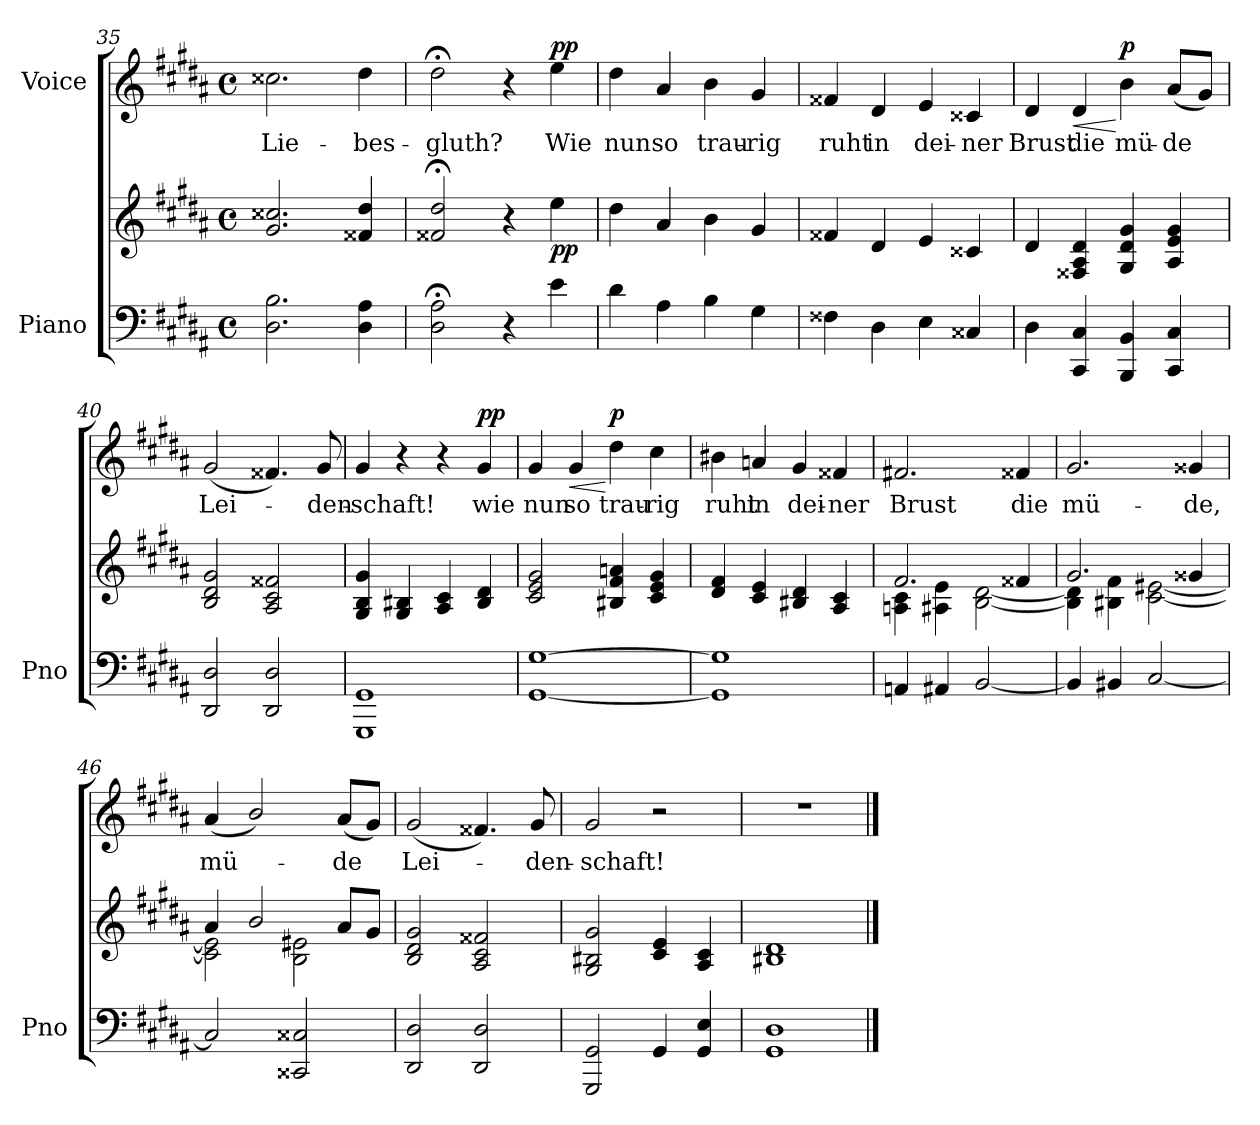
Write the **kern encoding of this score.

**kern	**kern	**dynam	**kern	**text	**dynam
*part2	*part2	*part2	*part1	*part1	*part1
*staff3	*staff2	*staff2/3	*staff1	*staff1	*staff1
*I"Piano	*	*	*I"Voice	*	*
*I'Pno	*	*	*	*	*
!!LO:LB:g=z
*clefF4	*clefG2	*	*clefG2	*	*
*k[f#c#g#d#a#]	*k[f#c#g#d#a#]	*	*k[f#c#g#d#a#]	*	*
*M4/4	*M4/4	*	*M4/4	*	*
*met(c)	*met(c)	*	*met(c)	*	*
=35	=35	=35	=35	=35	=35
2.D#\ 2.B\	2.g#/ 2.cc##X/	.	2.cc##X\	Lie-	.
4D#\ 4A#\	4f##X/ 4dd#/	.	4dd#\	-bes-	.
=36	=36	=36	=36	=36	=36
2D#\;< 2A#\;<	2f##X/;< 2dd#/;<	.	2dd#;<\	-gluth?	.
4r	4r	.	4r	.	.
!	!	!LO:DY:b	!	!	!LO:DY:a
4e\	4ee\	pp	4ee\	Wie	pp
=37	=37	=37	=37	=37	=37
4d#\	4dd#\	.	4dd#\	nun	.
4A#\	4a#/	.	4a#/	so	.
4B\	4b\	.	4b\	trau-	.
4G#\	4g#/	.	4g#/	-rig	.
=38	=38	=38	=38	=38	=38
4F##X\	4f##X/	.	4f##X/	ruht	.
4D#\	4d#/	.	4d#/	in	.
4E\	4e/	.	4e/	dei-	.
4C##X/	4c##X/	.	4c##X/	-ner	.
=39	=39	=39	=39	=39	=39
4D#\	4d#/	.	4d#/	Brust	.
!	!	!	!	!	!LO:HP:b
4CC#/ 4C#/	4F##X/ 4A#/ 4d#/	.	4d#/	die	<
!	!	!	!	!	!LO:DY:n=1:a
4BBB/ 4BB/	4G#/ 4d#/ 4g#/	.	4b\	mü-	[ p
4CC#/ 4C#/	4A#/ 4e/ 4g#/	.	(8a#/L	-de	.
.	.	.	8g#/J)	.	.
!!LO:LB:g=z
=40	=40	=40	=40	=40	=40
2DD#/ 2D#/	2B/ 2d#/ 2g#/	.	(2g#/	Lei-	.
2DD#/ 2D#/	2A#/ 2c#/ 2f##X/	.	4.f##X/)	.	.
.	.	.	8g#/	-den-	.
=41	=41	=41	=41	=41	=41
1GGG# 1GG#	4G#/ 4B/ 4g#/	.	4g#/	-schaft!	.
.	4G#/ 4B#X/	.	4r	.	.
.	4A#/ 4c#/	.	4r	.	.
!	!	!	!	!	!LO:DY:a
.	4B#/ 4d#/	.	4g#/	wie	pp
=42	=42	=42	=42	=42	=42
[1GG# [1G#	2c#/ 2e/ 2g#/	.	4g#/	nun	.
!	!	!	!	!	!LO:HP:b
.	.	.	4g#/	so	<
!	!	!	!	!	!LO:DY:n=1:a
.	4B#X/ 4f#/ 4an/	.	4dd#\	trau-	[ p
.	4c#/ 4e/ 4g#/	.	4cc#\	-rig	.
=43	=43	=43	=43	=43	=43
1GG#] 1G#]	4d#/ 4f#/	.	4b#X\	ruht	.
.	4c#/ 4e/	.	4an/	in	.
.	4B#X/ 4d#/	.	4g#/	dei-	.
.	4A#/ 4c#/	.	4f##X/	-ner	.
=44	=44	=44	=44	=44	=44
*	*^	*	*	*	*
4AAn/	2.f#/	4An\ 4c#\	.	2.f#X/	Brust	.
4AA#X/	.	4A#X\ 4e\	.	.	.	.
[2BB/	.	[2B\ [2d#\	.	.	.	.
.	4f##X/	.	.	4f##X/	die	.
!!LO:LB:g=z
=45	=45	=45	=45	=45	=45	=45
4BB/]	2.g#/	4B\] 4d#\]	.	2.g#/	mü-	.
4BB#X/	.	4B#X\ 4f#\	.	.	.	.
[2C#/	.	[2c#\ [2e#X\	.	.	.	.
.	4g##X/	.	.	4g##X/	-de,	.
=46	=46	=46	=46	=46	=46	=46
2C#/]	4a#/	2c#\] 2e#\]	.	(4a#/	mü-	.
.	2b/	.	.	2b/)	.	.
2CC##X/ 2C##X/	.	2B\ 2e#X\	.	.	.	.
.	8a#/L	.	.	(8a#/L	-de	.
.	8g#/J	.	.	8g#/J)	.	.
*	*v	*v	*	*	*	*
=47	=47	=47	=47	=47	=47
2DD#/ 2D#/	2B/ 2d#/ 2g#/	.	(2g#/	Lei-	.
2DD#/ 2D#/	2A#/ 2c#/ 2f##X/	.	4.f##X/)	.	.
.	.	.	8g#/	-den-	.
=48	=48	=48	=48	=48	=48
2GGG#/ 2GG#/	2G#/ 2B#X/ 2g#/	.	2g#/	-schaft!	.
4GG#/	4c#/ 4e/	.	2r	.	.
4GG#/ 4E/	4A#/ 4c#/	.	.	.	.
=49	=49	=49	=49	=49	=49
1GG# 1D#	1B#X 1d#	.	1r	.	.
==	==	==	==	==	==
*-	*-	*-	*-	*-	*-
